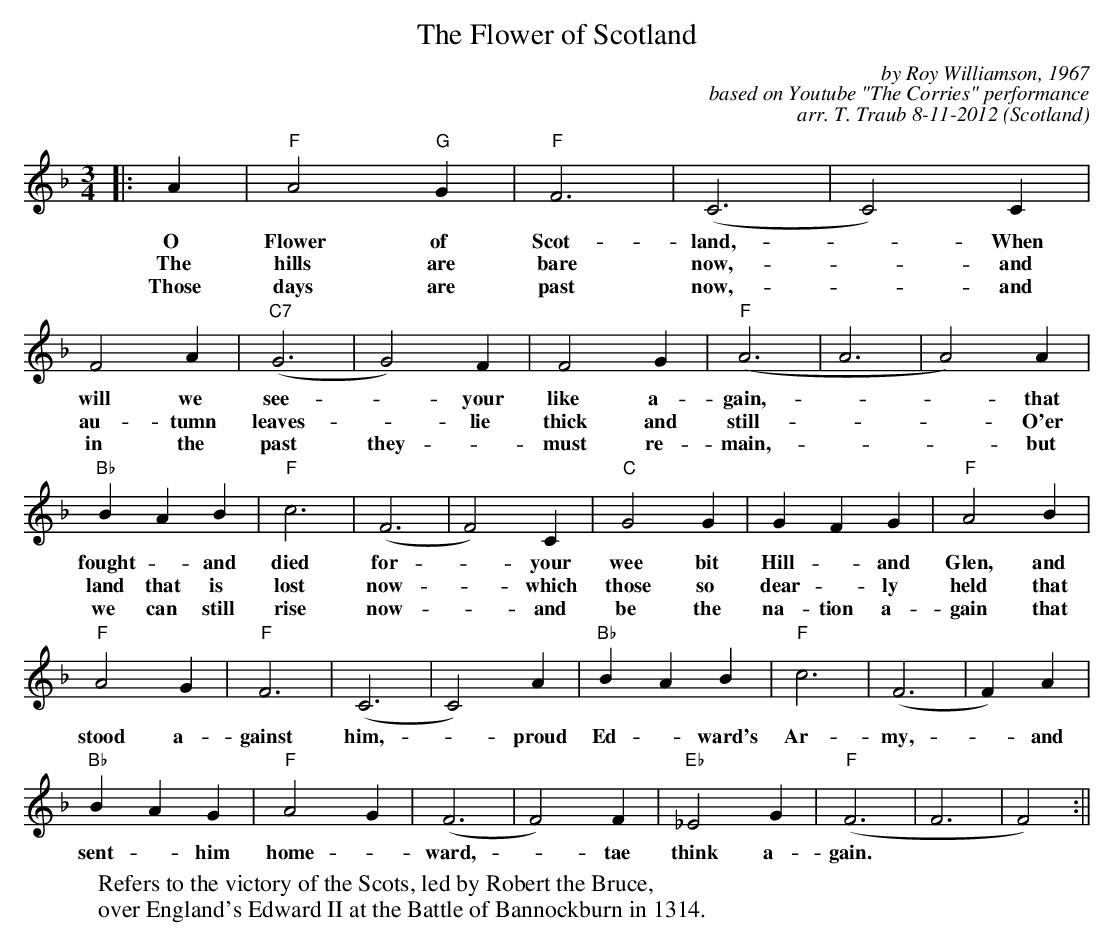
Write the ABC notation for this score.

X:1
T: The Flower of Scotland
O: Scotland
C: by Roy Williamson, 1967
C: based on Youtube "The Corries" performance
C: arr. T. Traub 8-11-2012
M: 3/4
L: 1/4
K: F
|: A|"F"A2"G" G|"F"F3|(C3|C2) C| F2 A| "C7"(G3|G2) F| F2 G| "F"(A3|A3|A2)A|
w: O Flower of Scot-land, - When will we see - your like a-gain, - - that
w: The hills are bare now, - and au-tumn leaves - lie thick and still - - O'er
w: Those days are past now, - and in the past they - must re-main, - - but
"Bb"BAB|"F"c3|(F3|F2) C|"C"G2 G|GFG|"F"A2 B|
w:fought - and died for - your wee bit Hill - and Glen, and
w:land that is lost now - which those so dear - ly held that
w:we can still rise now - and be the na-tion a-gain that
"F"A2 G|"F"F3| (C3|C2) A| "Bb"BAB|"F"c3|(F3|F) A|
w:stood a-gainst him, - proud Ed - ward's Ar-my, - and
"Bb"BAG|"F"A2 G|(F3|F2) F|"Eb"_E2 G| "F"(F3|F3|F2) :||
w:sent - him home - ward, - tae think a-gain.
W:Refers to the victory of the Scots, led by Robert the Bruce,
W:over England's Edward II at the Battle of Bannockburn in 1314.
